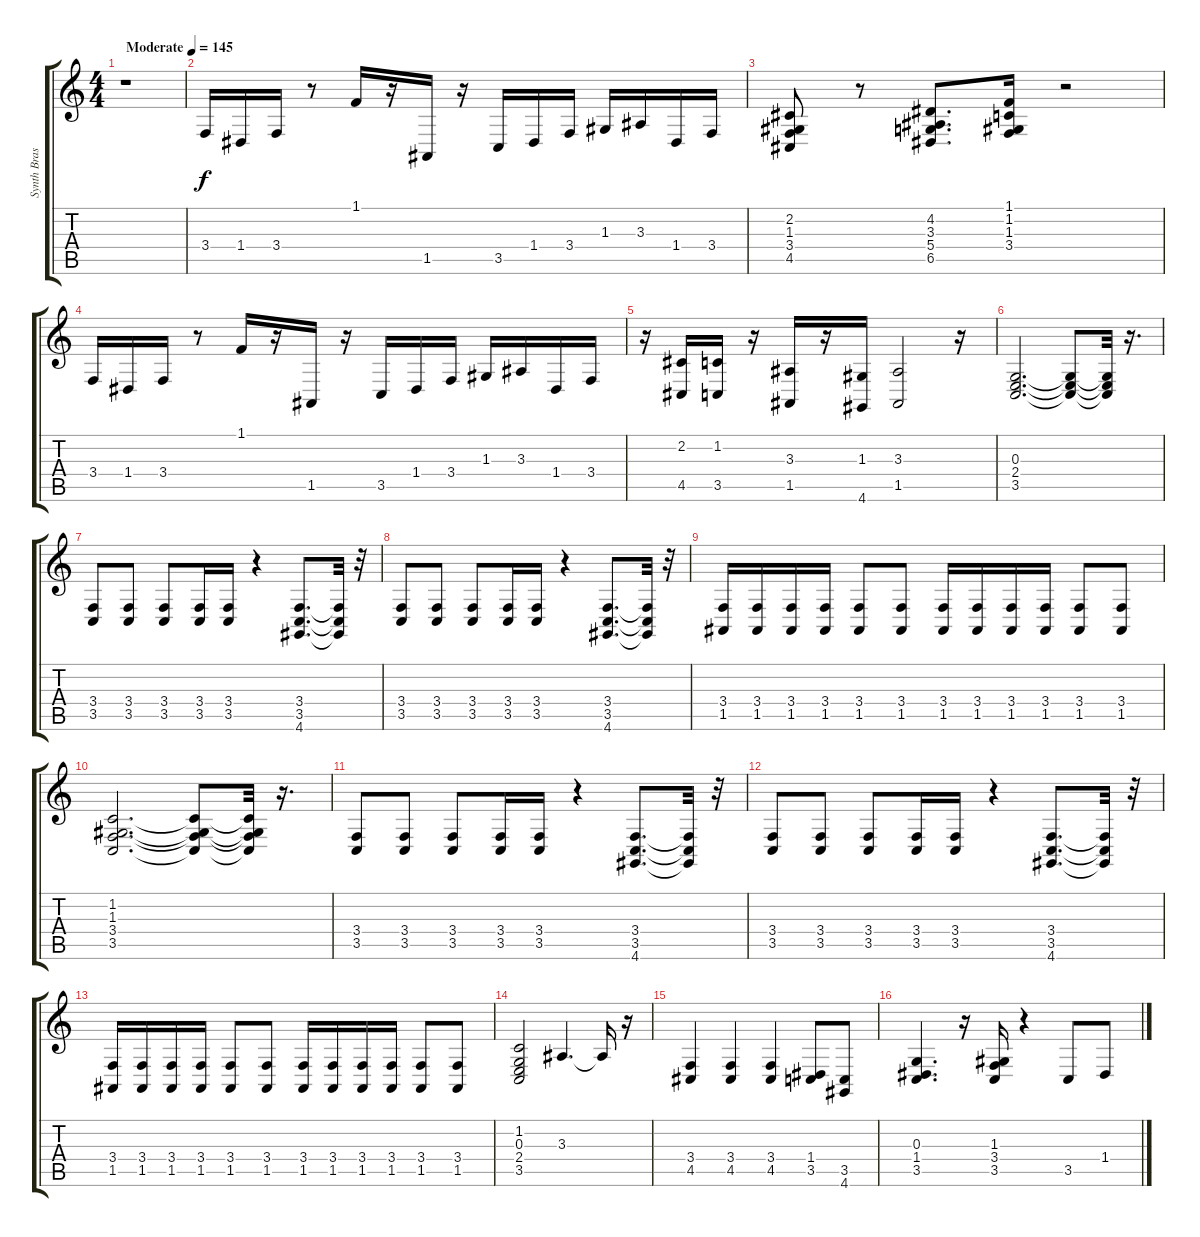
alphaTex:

\track ("Synth Brass" "Synth Bras") {instrument synthbrass1}
\staff {score tabs}
\tuning (E4 B3 G3 D3 A2 E2) {hide}
\ts (4 4)
\tempo (145 "Moderate")
\clef g2
\ks c
r.1{dy f instrument synthbrass1} |
3.4.16 1.4.16 3.4.16 r.8 1.1.16 r.16 1.5.16 r.16 3.5.16 1.4.16 3.4.16 1.3.16 3.3.16 1.4.16 3.4.16 |
(2.2 1.3 3.4 4.5).8 r.8 (4.2 3.3 5.4 6.5).8{d} (1.1 1.2 1.3 3.4).16 r.2 |
3.4.16 1.4.16 3.4.16 r.8 1.1.16 r.16 1.5.16 r.16 3.5.16 1.4.16 3.4.16 1.3.16 3.3.16 1.4.16 3.4.16 |
r.16 (2.2 4.5).16 (1.2 3.5).16 r.16 (3.3 1.5).16 r.16 (1.3 4.6).16 (3.3 1.5).2 r.16 |
(0.3 2.4 3.5).2{d} (0.3{t} 2.4{t} 3.5{t}).8 (0.3{t} 2.4{t} 3.5{t}).32 r.16{d} |
(3.4 3.5).8 (3.4 3.5).8 (3.4 3.5).8 (3.4 3.5).16 (3.4 3.5).16 r.4 (3.4 3.5 4.6).8{d} (3.4{t} 3.5{t} 4.6{t}).32 r.32 |
(3.4 3.5).8 (3.4 3.5).8 (3.4 3.5).8 (3.4 3.5).16 (3.4 3.5).16 r.4 (3.4 3.5 4.6).8{d} (3.4{t} 3.5{t} 4.6{t}).32 r.32 |
(3.4 1.5).16 (3.4 1.5).16 (3.4 1.5).16 (3.4 1.5).16 (3.4 1.5).8 (3.4 1.5).8 (3.4 1.5).16 (3.4 1.5).16 (3.4 1.5).16 (3.4 1.5).16 (3.4 1.5).8 (3.4 1.5).8 |
(1.2 1.3 3.4 3.5).2{d} (1.2{t} 1.3{t} 3.4{t} 3.5{t}).8 (1.2{t} 1.3{t} 3.4{t} 3.5{t}).32 r.16{d} |
(3.4 3.5).8 (3.4 3.5).8 (3.4 3.5).8 (3.4 3.5).16 (3.4 3.5).16 r.4 (3.4 3.5 4.6).8{d} (3.4{t} 3.5{t} 4.6{t}).32 r.32 |
(3.4 3.5).8 (3.4 3.5).8 (3.4 3.5).8 (3.4 3.5).16 (3.4 3.5).16 r.4 (3.4 3.5 4.6).8{d} (3.4{t} 3.5{t} 4.6{t}).32 r.32 |
(3.4 1.5).16 (3.4 1.5).16 (3.4 1.5).16 (3.4 1.5).16 (3.4 1.5).8 (3.4 1.5).8 (3.4 1.5).16 (3.4 1.5).16 (3.4 1.5).16 (3.4 1.5).16 (3.4 1.5).8 (3.4 1.5).8 |
(1.2 0.3 2.4 3.5).2 3.3.4{d} 3.3{t}.16 r.16 |
(3.4 4.5).4 (3.4 4.5).4 (3.4 4.5).4 (1.4 3.5).8 (3.5 4.6).8 |
(0.3 1.4 3.5).4{d} r.16 (1.3 3.4 3.5).16 r.4 3.5.8 1.4.8
